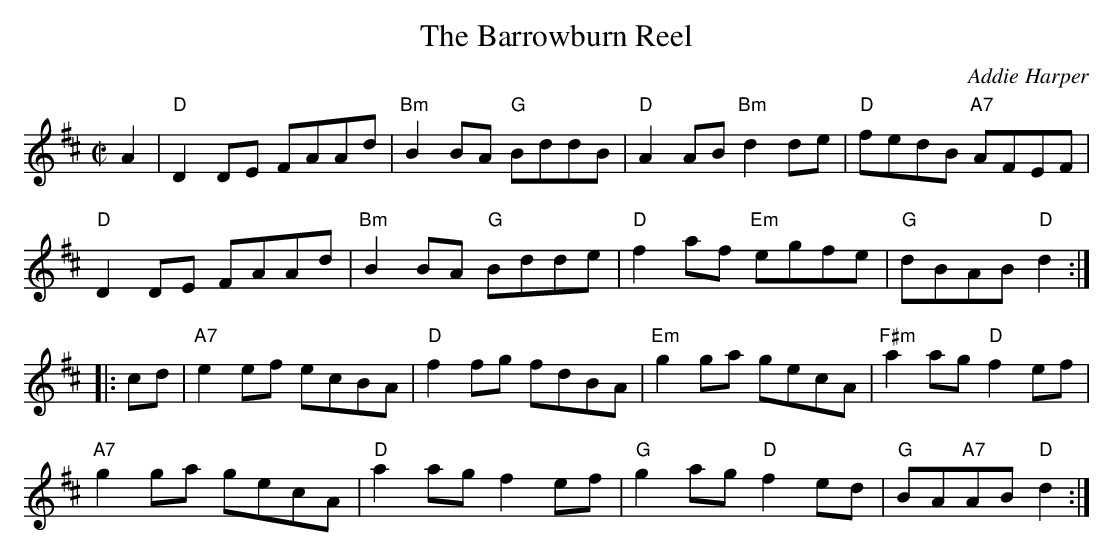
X:1
T:Barrowburn Reel, The
C:Addie Harper
M:C|
Q:180
K:D
A2|\
"D"D2 DE FAAd|"Bm"B2 BA "G"BddB|"D"A2 AB "Bm"d2de|"D"fedB "A7"AFEF|
"D"D2 DE FAAd|"Bm"B2 BA "G"Bdde|"D"f2af "Em"egfe|"G"dBAB "D"d2:|
|:cd|\
"A7"e2 ef ecBA|"D"f2 fg fdBA|"Em"g2ga gecA|"F#m"a2 ag "D"f2 ef|
"A7"g2 ga gecA|"D"a2ag f2 ef|"G"g2 ag "D"f2 ed|"G"BA"A7"AB "D"d2:|
